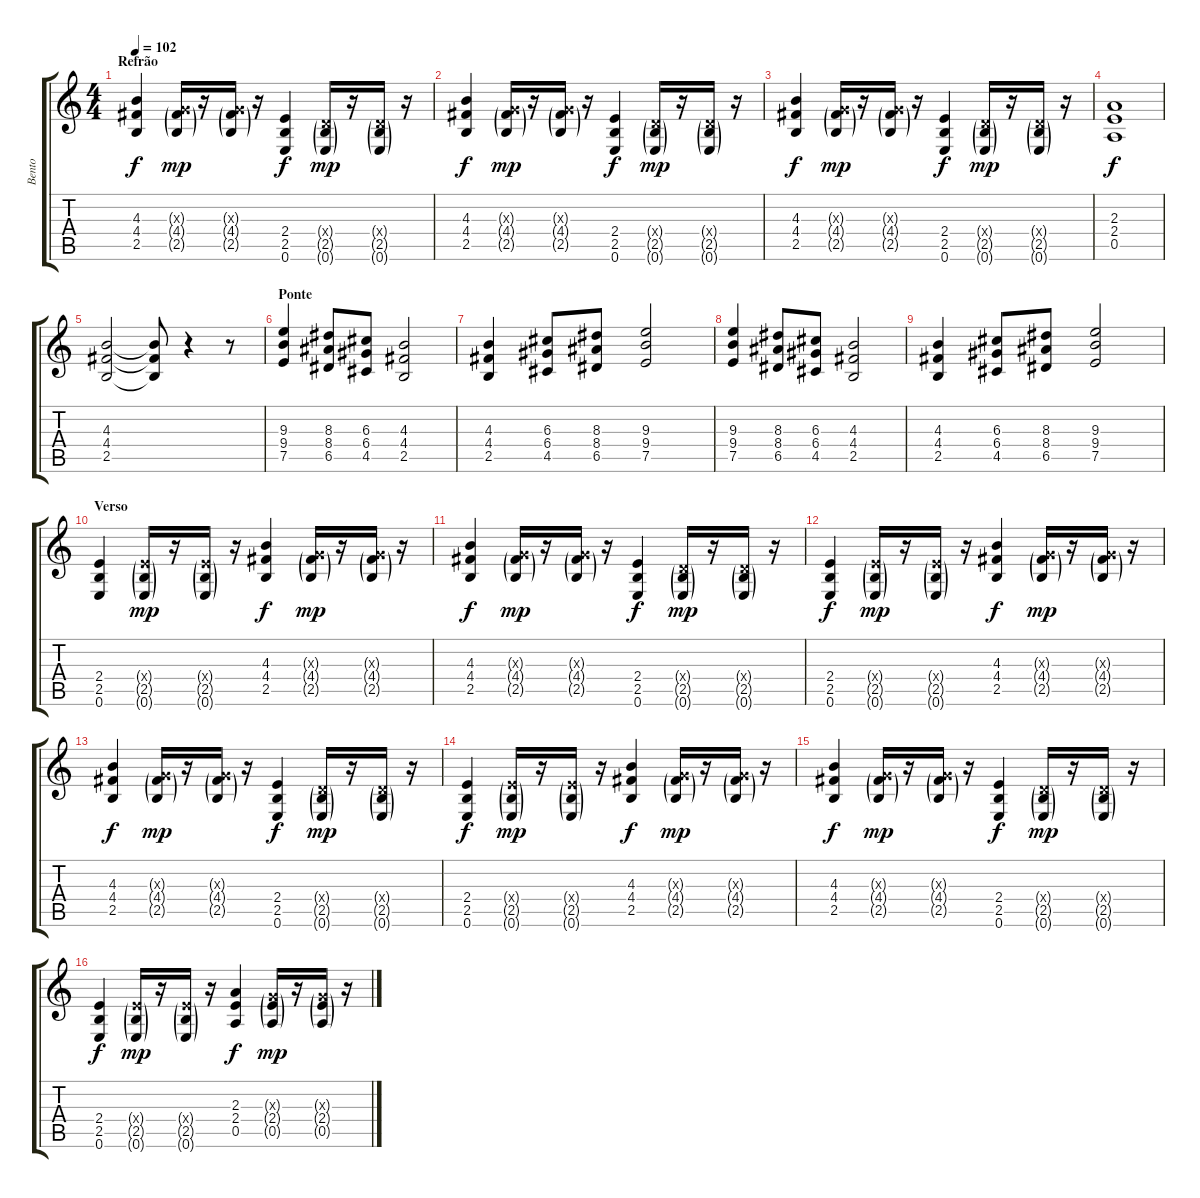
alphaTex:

\track ("Bento" "Bento") {instrument overdrivenguitar}
\staff {score tabs}
\tuning (E4 B3 G3 D3 A2 E2) {hide}
\ts (4 4)
\section ("" "Refrão")
\tempo 102
\clef g2
\ks c
(4.3 4.4 2.5).4{dy f} (0.3{g x} 4.4{g} 2.5{g}).16{dy mp} r.16 (0.3{g x} 4.4{g} 2.5{g}).16 r.16 (2.4 2.5 0.6).4{dy f} (0.4{g x} 2.5{g} 0.6{g}).16{dy mp} r.16 (0.4{g x} 2.5{g} 0.6{g}).16 r.16 |
(4.3 4.4 2.5).4{dy f} (0.3{g x} 4.4{g} 2.5{g}).16{dy mp} r.16 (0.3{g x} 4.4{g} 2.5{g}).16 r.16 (2.4 2.5 0.6).4{dy f} (0.4{g x} 2.5{g} 0.6{g}).16{dy mp} r.16 (0.4{g x} 2.5{g} 0.6{g}).16 r.16 |
(4.3 4.4 2.5).4{dy f} (0.3{g x} 4.4{g} 2.5{g}).16{dy mp} r.16 (0.3{g x} 4.4{g} 2.5{g}).16 r.16 (2.4 2.5 0.6).4{dy f} (0.4{g x} 2.5{g} 0.6{g}).16{dy mp} r.16 (0.4{g x} 2.5{g} 0.6{g}).16 r.16 |
(2.3 2.4 0.5).1{dy f} |
(4.3 4.4 2.5).2 (4.3{t} 4.4{t} 2.5{t}).8 r.4 r.8 |
\section ("" "Ponte")
(9.3 9.4 7.5).4 (8.3 8.4 6.5).8 (6.3 6.4 4.5).8 (4.3 4.4 2.5).2 |
(4.3 4.4 2.5).4 (6.3 6.4 4.5).8 (8.3 8.4 6.5).8 (9.3 9.4 7.5).2 |
(9.3 9.4 7.5).4 (8.3 8.4 6.5).8 (6.3 6.4 4.5).8 (4.3 4.4 2.5).2 |
(4.3 4.4 2.5).4 (6.3 6.4 4.5).8 (8.3 8.4 6.5).8 (9.3 9.4 7.5).2 |
\section ("" "Verso")
(2.4 2.5 0.6).4 (2.4{g x} 2.5{g} 0.6{g}).16{dy mp} r.16 (2.4{g x} 2.5{g} 0.6{g}).16 r.16 (4.3 4.4 2.5).4{dy f} (0.3{g x} 4.4{g} 2.5{g}).16{dy mp} r.16 (0.3{g x} 4.4{g} 2.5{g}).16 r.16 |
(4.3 4.4 2.5).4{dy f} (0.3{g x} 4.4{g} 2.5{g}).16{dy mp} r.16 (0.3{g x} 4.4{g} 2.5{g}).16 r.16 (2.4 2.5 0.6).4{dy f} (0.4{g x} 2.5{g} 0.6{g}).16{dy mp} r.16 (0.4{g x} 2.5{g} 0.6{g}).16 r.16 |
(2.4 2.5 0.6).4{dy f} (2.4{g x} 2.5{g} 0.6{g}).16{dy mp} r.16 (2.4{g x} 2.5{g} 0.6{g}).16 r.16 (4.3 4.4 2.5).4{dy f} (0.3{g x} 4.4{g} 2.5{g}).16{dy mp} r.16 (0.3{g x} 4.4{g} 2.5{g}).16 r.16 |
(4.3 4.4 2.5).4{dy f} (0.3{g x} 4.4{g} 2.5{g}).16{dy mp} r.16 (0.3{g x} 4.4{g} 2.5{g}).16 r.16 (2.4 2.5 0.6).4{dy f} (0.4{g x} 2.5{g} 0.6{g}).16{dy mp} r.16 (0.4{g x} 2.5{g} 0.6{g}).16 r.16 |
(2.4 2.5 0.6).4{dy f} (2.4{g x} 2.5{g} 0.6{g}).16{dy mp} r.16 (2.4{g x} 2.5{g} 0.6{g}).16 r.16 (4.3 4.4 2.5).4{dy f} (0.3{g x} 4.4{g} 2.5{g}).16{dy mp} r.16 (0.3{g x} 4.4{g} 2.5{g}).16 r.16 |
(4.3 4.4 2.5).4{dy f} (0.3{g x} 4.4{g} 2.5{g}).16{dy mp} r.16 (0.3{g x} 4.4{g} 2.5{g}).16 r.16 (2.4 2.5 0.6).4{dy f} (0.4{g x} 2.5{g} 0.6{g}).16{dy mp} r.16 (0.4{g x} 2.5{g} 0.6{g}).16 r.16 |
(2.4 2.5 0.6).4{dy f} (2.4{g x} 2.5{g} 0.6{g}).16{dy mp} r.16 (2.4{g x} 2.5{g} 0.6{g}).16 r.16 (2.3 2.4 0.5).4{dy f} (0.3{g x} 2.4{g} 0.5{g}).16{dy mp} r.16 (0.3{g x} 2.4{g} 0.5{g}).16 r.16
